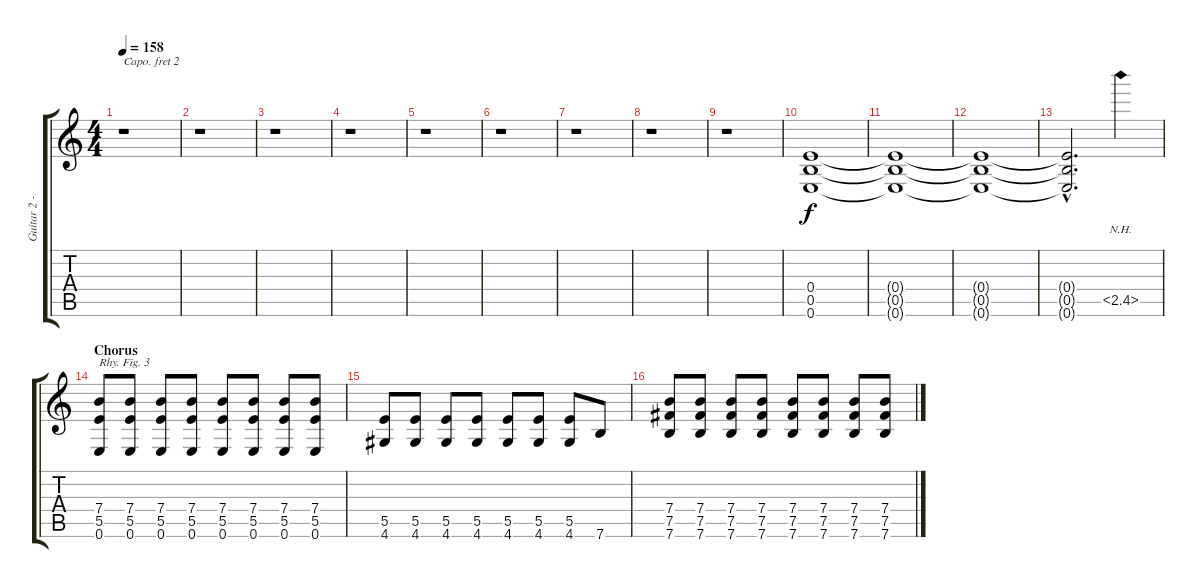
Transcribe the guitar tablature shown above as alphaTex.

\track ("Guitar 2 - Distortion" "Guitar 2 -") {instrument distortionguitar}
\staff {score tabs}
\capo 2
\tuning (E4 B3 G3 D3 A2 D2) {hide}
\ts (4 4)
\tempo 158
\clef g2
\ks c
r.1{dy f} |
r.1 |
r.1 |
r.1 |
r.1 |
r.1 |
r.1 |
r.1 |
r.1 |
(0.4 0.5 0.6).1 |
(0.4{t} 0.5{t} 0.6{t}).1 |
(0.4{t} 0.5{t} 0.6{t}).1 |
(0.4{hac t} 0.5{hac t} 0.6{hac t}).2{d} 2.5{nh}.4 |
\section ("" "Chorus")
(7.4 5.5 0.6).8{txt "Rhy. Fig. 3"} (7.4 5.5 0.6).8 (7.4 5.5 0.6).8 (7.4 5.5 0.6).8 (7.4 5.5 0.6).8 (7.4 5.5 0.6).8 (7.4 5.5 0.6).8 (7.4 5.5 0.6).8 |
(5.5 4.6).8 (5.5 4.6).8 (5.5 4.6).8 (5.5 4.6).8 (5.5 4.6).8 (5.5 4.6).8 (5.5 4.6).8 7.6.8 |
(7.4 7.5 7.6).8 (7.4 7.5 7.6).8 (7.4 7.5 7.6).8 (7.4 7.5 7.6).8 (7.4 7.5 7.6).8 (7.4 7.5 7.6).8 (7.4 7.5 7.6).8 (7.4 7.5 7.6).8
